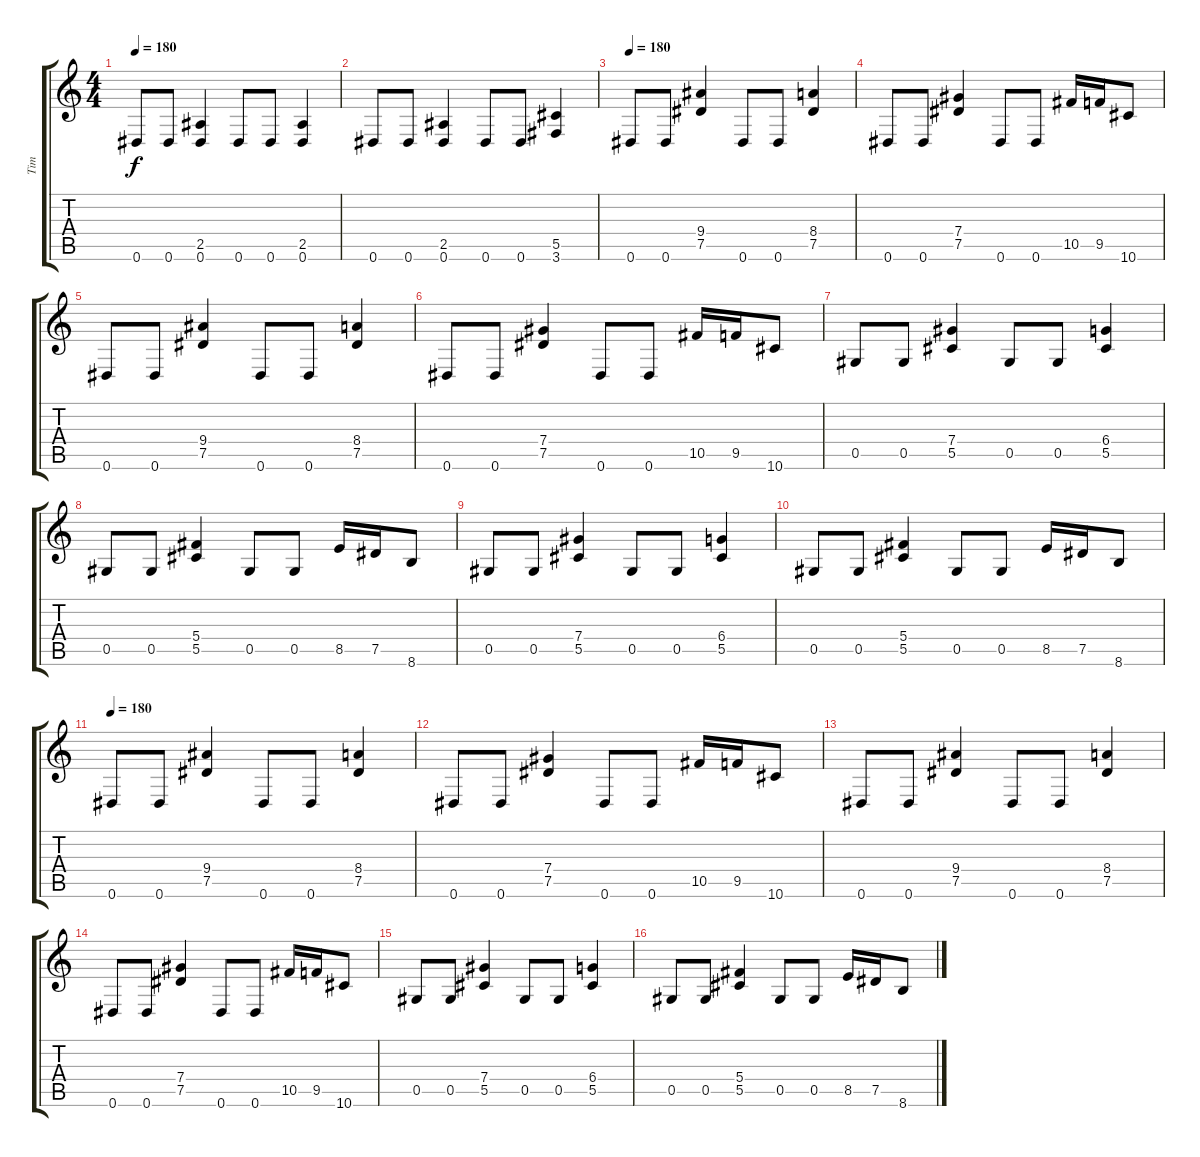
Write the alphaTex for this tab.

\track ("Tim" "Tim") {instrument overdrivenguitar}
\staff {score tabs}
\tuning (Eb4 Bb3 Gb3 Db3 Ab2 Eb2) {hide}
\ts (4 4)
\tempo 180
\clef g2
\ks c
0.6.8{dy f} 0.6.8 (2.5 0.6).4 0.6.8 0.6.8 (2.5 0.6).4 |
0.6.8 0.6.8 (2.5 0.6).4 0.6.8 0.6.8 (5.5 3.6).4 |
\tempo 180
0.6.8 0.6.8 (9.4 7.5).4 0.6.8 0.6.8 (8.4 7.5).4 |
0.6.8 0.6.8 (7.4 7.5).4 0.6.8 0.6.8 10.5.16 9.5.16 10.6.8 |
0.6.8 0.6.8 (9.4 7.5).4 0.6.8 0.6.8 (8.4 7.5).4 |
0.6.8 0.6.8 (7.4 7.5).4 0.6.8 0.6.8 10.5.16 9.5.16 10.6.8 |
0.5.8 0.5.8 (7.4 5.5).4 0.5.8 0.5.8 (6.4 5.5).4 |
0.5.8 0.5.8 (5.4 5.5).4 0.5.8 0.5.8 8.5.16 7.5.16 8.6.8 |
0.5.8 0.5.8 (7.4 5.5).4 0.5.8 0.5.8 (6.4 5.5).4 |
0.5.8 0.5.8 (5.4 5.5).4 0.5.8 0.5.8 8.5.16 7.5.16 8.6.8 |
\tempo 180
0.6.8 0.6.8 (9.4 7.5).4 0.6.8 0.6.8 (8.4 7.5).4 |
0.6.8 0.6.8 (7.4 7.5).4 0.6.8 0.6.8 10.5.16 9.5.16 10.6.8 |
0.6.8 0.6.8 (9.4 7.5).4 0.6.8 0.6.8 (8.4 7.5).4 |
0.6.8 0.6.8 (7.4 7.5).4 0.6.8 0.6.8 10.5.16 9.5.16 10.6.8 |
0.5.8 0.5.8 (7.4 5.5).4 0.5.8 0.5.8 (6.4 5.5).4 |
0.5.8 0.5.8 (5.4 5.5).4 0.5.8 0.5.8 8.5.16 7.5.16 8.6.8
